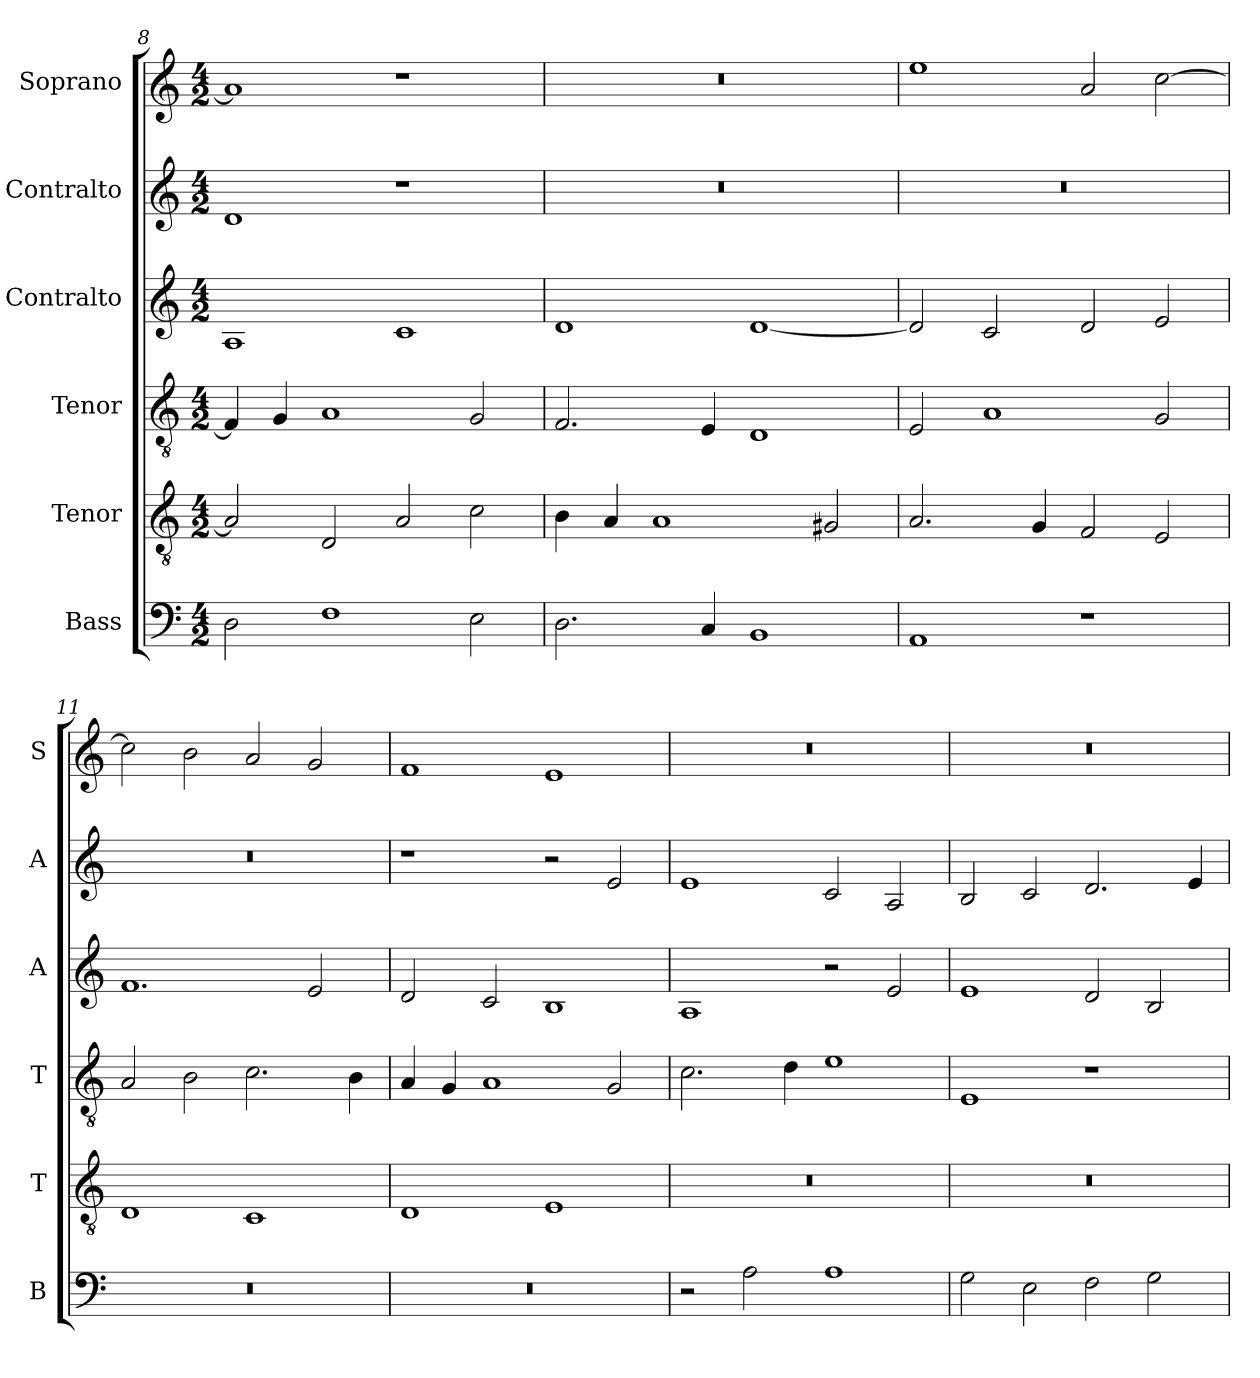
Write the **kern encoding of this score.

**kern	**kern	**kern	**kern	**kern	**kern
*part6	*part5	*part4	*part3	*part2	*part1
*staff6	*staff5	*staff4	*staff3	*staff2	*staff1
*I"Bass	*I"Tenor	*I"Tenor	*I"Contralto	*I"Contralto	*I"Soprano
*I'B	*I'T	*I'T	*I'A	*I'A	*I'S
*clefF4	*clefGv2	*clefGv2	*clefG2	*clefG2	*clefG2
*k[]	*k[]	*k[]	*k[]	*k[]	*k[]
*A:aeo	*A:aeo	*A:aeo	*A:aeo	*A:aeo	*A:aeo
*M4/2	*M4/2	*M4/2	*M4/2	*M4/2	*M4/2
=8	=8	=8	=8	=8	=8
2D	2A]	4F]	1A	1d	1a]
.	.	4G	.	.	.
1F	2D	1A	.	.	.
.	2A	.	1c	1r	1r
2E	2c	2G	.	.	.
=9	=9	=9	=9	=9	=9
2.D	4B	2.F	1d	0r	0r
.	4A	.	.	.	.
.	1A	.	.	.	.
4C	.	4E	.	.	.
1BB	.	1D	[1d	.	.
.	2G#X	.	.	.	.
=10	=10	=10	=10	=10	=10
1AA	2.A	2E	2d]	0r	1ee
.	.	1A	2c	.	.
.	4G	.	.	.	.
1r	2F	.	2d	.	2a
.	2E	2G	2e	.	[2cc
=11	=11	=11	=11	=11	=11
0r	1D	2A	1.f	0r	2cc]
.	.	2B	.	.	2b
.	1C	2.c	.	.	2a
.	.	.	2e	.	2g
.	.	4B	.	.	.
=12	=12	=12	=12	=12	=12
0r	1D	4A	2d	1r	1f
.	.	4G	.	.	.
.	.	1A	2c	.	.
.	1E	.	1B	2r	1e
.	.	2G	.	2e	.
=13	=13	=13	=13	=13	=13
2r	0r	2.c	1A	1e	0r
2A	.	.	.	.	.
.	.	4d	.	.	.
1A	.	1e	2r	2c	.
.	.	.	2e	2A	.
=14	=14	=14	=14	=14	=14
2G	0r	1E	1e	2B	0r
2E	.	.	.	2c	.
2F	.	1r	2d	2.d	.
2G	.	.	2B	.	.
.	.	.	.	4e	.
=	=	=	=	=	=
*-	*-	*-	*-	*-	*-
